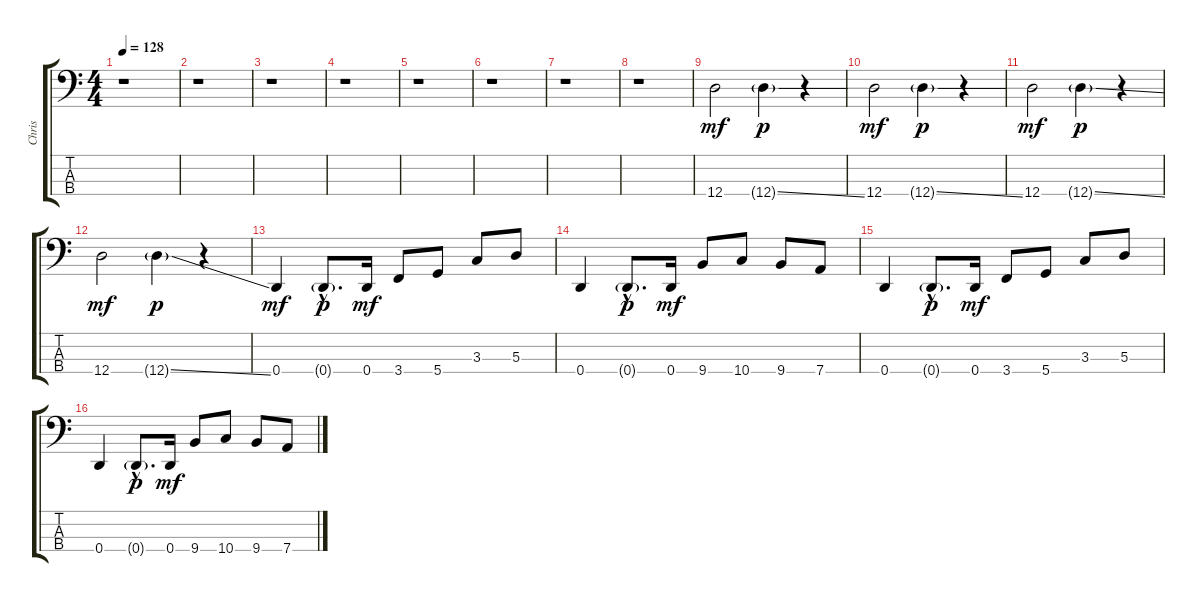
\track ("Chris" "Chris") {instrument electricbassfinger}
\staff {score tabs}
\tuning (G2 D2 A1 D1) {hide}
\ts (4 4)
\tempo 128
\clef f4
\ks c
r.1{dy mf instrument electricbassfinger} |
r.1 |
r.1 |
r.1 |
r.1 |
r.1 |
r.1 |
r.1 |
12.4.2 12.4{ss g}.4{dy p} r.4 |
12.4.2{dy mf} 12.4{ss g}.4{dy p} r.4 |
12.4.2{dy mf} 12.4{ss g}.4{dy p} r.4 |
12.4.2{dy mf} 12.4{ss g}.4{dy p} r.4 |
0.4.4{dy mf} 0.4{g hac}.8{d dy p} 0.4.16{dy mf} 3.4.8 5.4.8 3.3.8 5.3.8 |
0.4.4 0.4{g hac}.8{d dy p} 0.4.16{dy mf} 9.4.8 10.4.8 9.4.8 7.4.8 |
0.4.4 0.4{g hac}.8{d dy p} 0.4.16{dy mf} 3.4.8 5.4.8 3.3.8 5.3.8 |
0.4.4 0.4{g hac}.8{d dy p} 0.4.16{dy mf} 9.4.8 10.4.8 9.4.8 7.4.8
